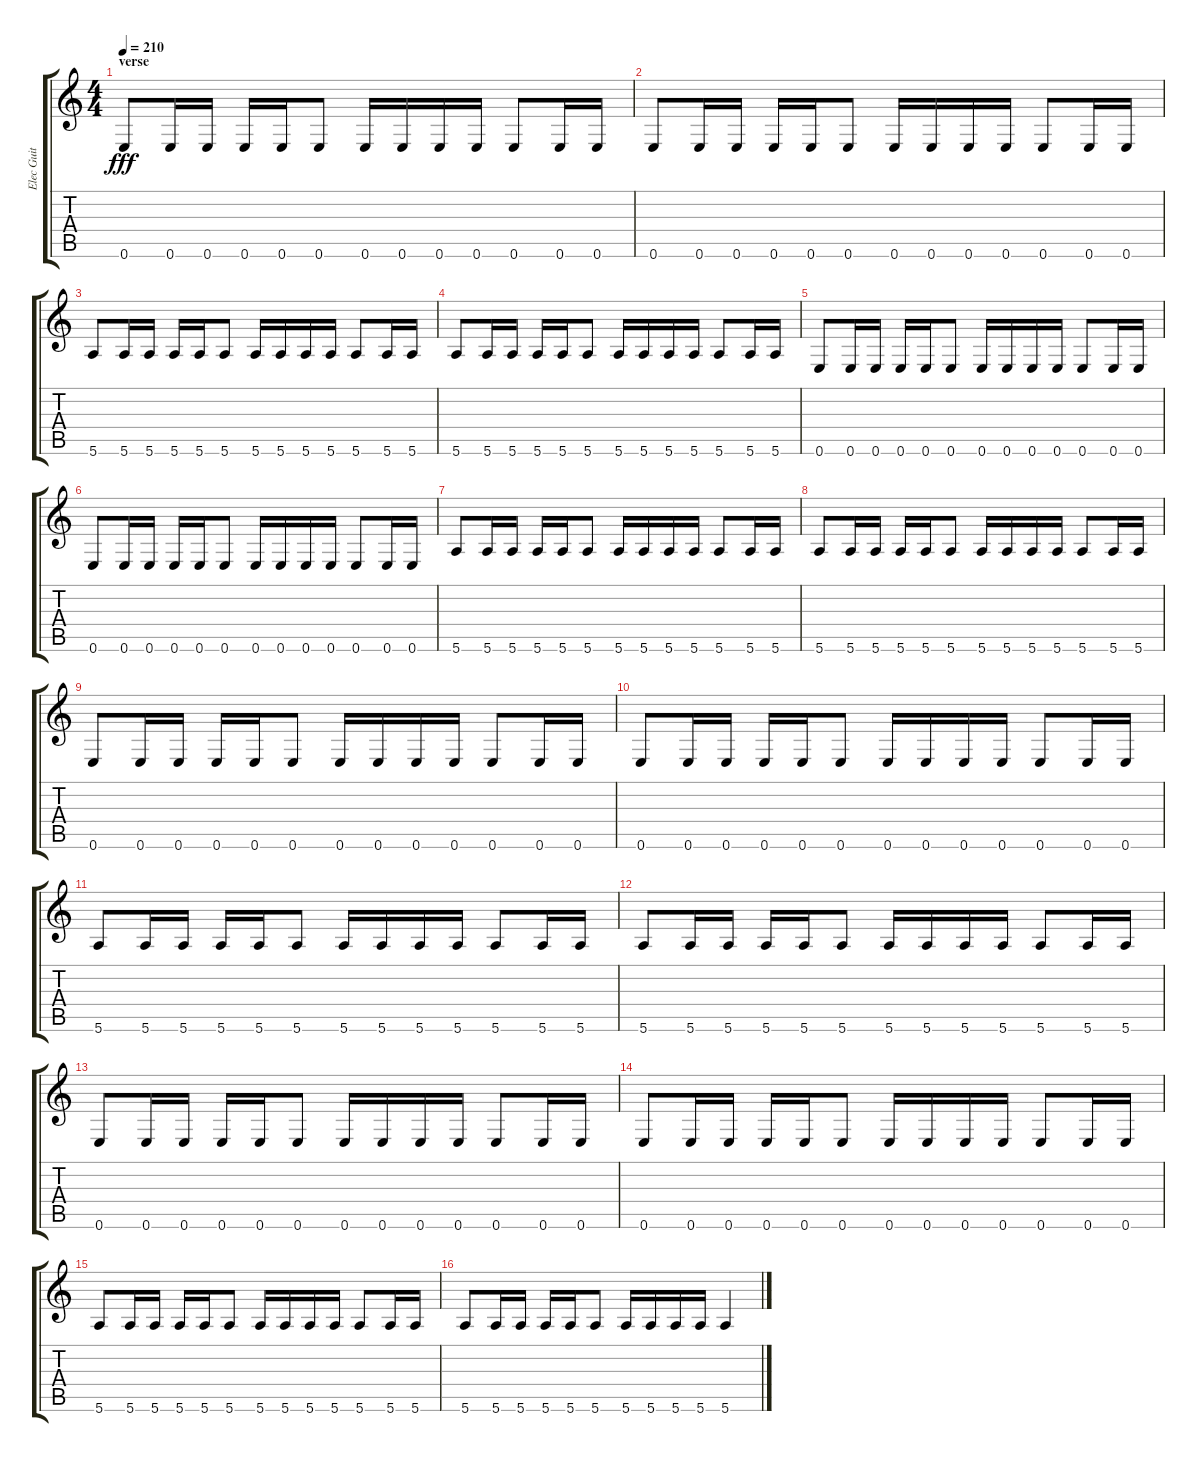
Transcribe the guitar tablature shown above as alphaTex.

\track ("Elec Guit 2" "Elec Guit ") {instrument overdrivenguitar}
\staff {score tabs}
\tuning (E4 B3 G3 D3 A2 E2) {hide}
\ts (4 4)
\section ("" "verse")
\tempo 210
\clef g2
\ks c
0.6.8{dy fff} 0.6.16 0.6.16 0.6.16 0.6.16 0.6.8 0.6.16 0.6.16 0.6.16 0.6.16 0.6.8 0.6.16 0.6.16 |
0.6.8 0.6.16 0.6.16 0.6.16 0.6.16 0.6.8 0.6.16 0.6.16 0.6.16 0.6.16 0.6.8 0.6.16 0.6.16 |
5.6.8 5.6.16 5.6.16 5.6.16 5.6.16 5.6.8 5.6.16 5.6.16 5.6.16 5.6.16 5.6.8 5.6.16 5.6.16 |
5.6.8 5.6.16 5.6.16 5.6.16 5.6.16 5.6.8 5.6.16 5.6.16 5.6.16 5.6.16 5.6.8 5.6.16 5.6.16 |
0.6.8 0.6.16 0.6.16 0.6.16 0.6.16 0.6.8 0.6.16 0.6.16 0.6.16 0.6.16 0.6.8 0.6.16 0.6.16 |
0.6.8 0.6.16 0.6.16 0.6.16 0.6.16 0.6.8 0.6.16 0.6.16 0.6.16 0.6.16 0.6.8 0.6.16 0.6.16 |
5.6.8 5.6.16 5.6.16 5.6.16 5.6.16 5.6.8 5.6.16 5.6.16 5.6.16 5.6.16 5.6.8 5.6.16 5.6.16 |
5.6.8 5.6.16 5.6.16 5.6.16 5.6.16 5.6.8 5.6.16 5.6.16 5.6.16 5.6.16 5.6.8 5.6.16 5.6.16 |
0.6.8 0.6.16 0.6.16 0.6.16 0.6.16 0.6.8 0.6.16 0.6.16 0.6.16 0.6.16 0.6.8 0.6.16 0.6.16 |
0.6.8 0.6.16 0.6.16 0.6.16 0.6.16 0.6.8 0.6.16 0.6.16 0.6.16 0.6.16 0.6.8 0.6.16 0.6.16 |
5.6.8 5.6.16 5.6.16 5.6.16 5.6.16 5.6.8 5.6.16 5.6.16 5.6.16 5.6.16 5.6.8 5.6.16 5.6.16 |
5.6.8 5.6.16 5.6.16 5.6.16 5.6.16 5.6.8 5.6.16 5.6.16 5.6.16 5.6.16 5.6.8 5.6.16 5.6.16 |
0.6.8 0.6.16 0.6.16 0.6.16 0.6.16 0.6.8 0.6.16 0.6.16 0.6.16 0.6.16 0.6.8 0.6.16 0.6.16 |
0.6.8 0.6.16 0.6.16 0.6.16 0.6.16 0.6.8 0.6.16 0.6.16 0.6.16 0.6.16 0.6.8 0.6.16 0.6.16 |
5.6.8 5.6.16 5.6.16 5.6.16 5.6.16 5.6.8 5.6.16 5.6.16 5.6.16 5.6.16 5.6.8 5.6.16 5.6.16 |
5.6.8 5.6.16 5.6.16 5.6.16 5.6.16 5.6.8 5.6.16 5.6.16 5.6.16 5.6.16 5.6{ss}.4
